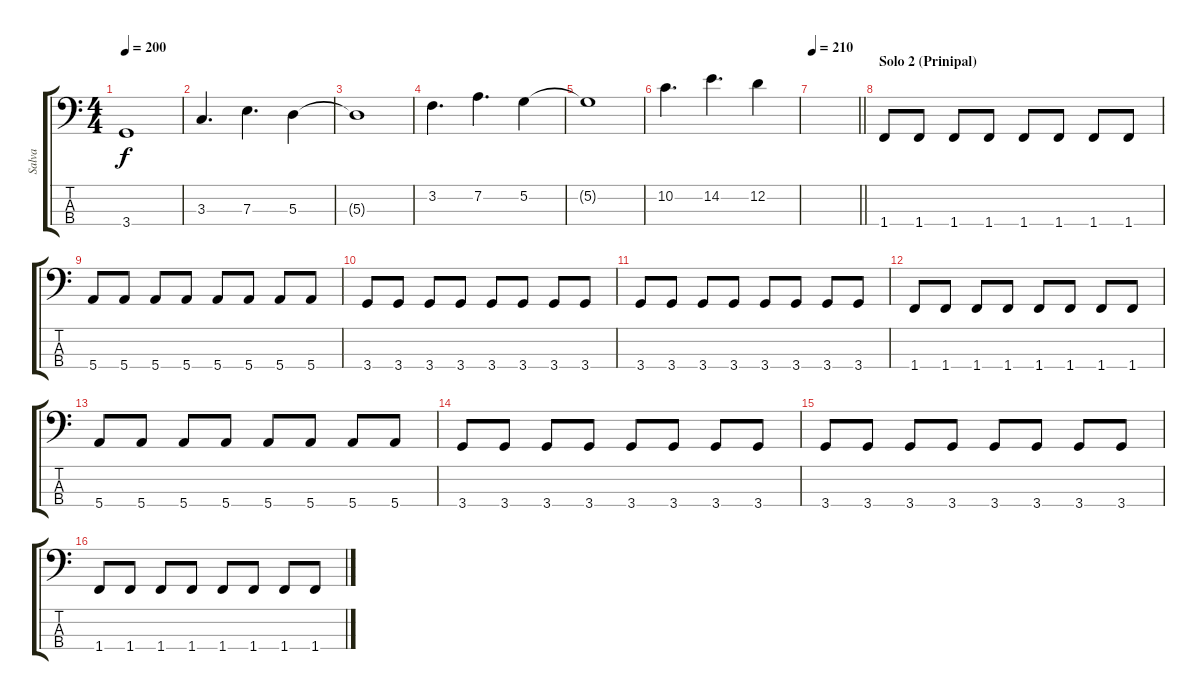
\track ("Salva" "Salva") {instrument electricbassfinger}
\staff {score tabs}
\tuning (G2 D2 A1 E1) {hide}
\ts (4 4)
\tempo 200
\clef f4
\ks c
3.4{t}.1{dy f} |
3.3.4{d} 7.3.4{d} 5.3.4 |
5.3{t}.1 |
3.2.4{d} 7.2.4{d} 5.2.4 |
5.2{t}.1 |
10.2.4{d} 14.2.4{d} 12.2.4 |
\tempo 210
\barLineRight lightlight
|
\section ("" "Solo 2 (Prinipal)")
1.4.8 1.4.8 1.4.8 1.4.8 1.4.8 1.4.8 1.4.8 1.4.8 |
5.4.8 5.4.8 5.4.8 5.4.8 5.4.8 5.4.8 5.4.8 5.4.8 |
3.4.8 3.4.8 3.4.8 3.4.8 3.4.8 3.4.8 3.4.8 3.4.8 |
3.4.8 3.4.8 3.4.8 3.4.8 3.4.8 3.4.8 3.4.8 3.4.8 |
1.4.8 1.4.8 1.4.8 1.4.8 1.4.8 1.4.8 1.4.8 1.4.8 |
5.4.8 5.4.8 5.4.8 5.4.8 5.4.8 5.4.8 5.4.8 5.4.8 |
3.4.8 3.4.8 3.4.8 3.4.8 3.4.8 3.4.8 3.4.8 3.4.8 |
3.4.8 3.4.8 3.4.8 3.4.8 3.4.8 3.4.8 3.4.8 3.4.8 |
1.4.8 1.4.8 1.4.8 1.4.8 1.4.8 1.4.8 1.4.8 1.4.8
